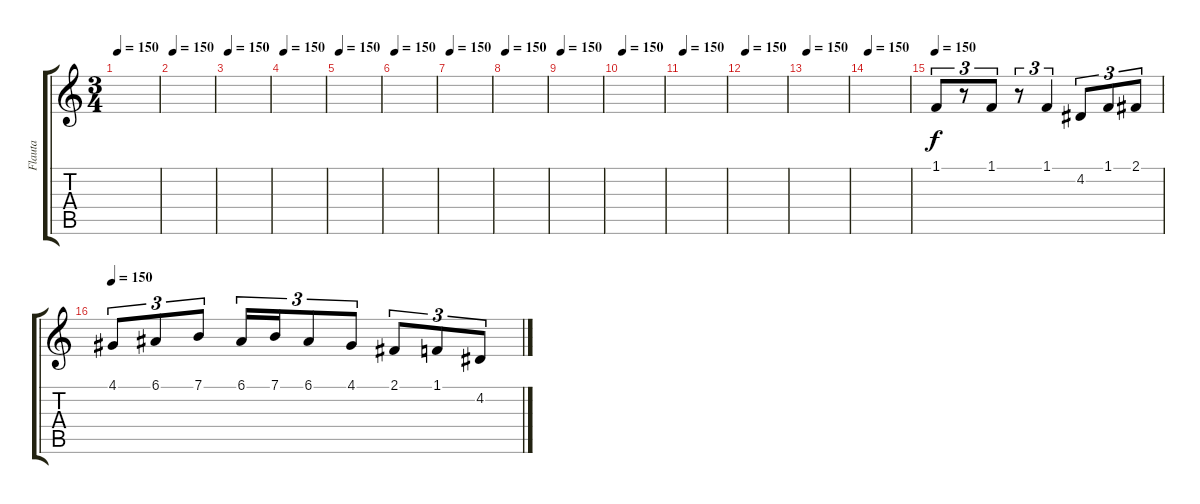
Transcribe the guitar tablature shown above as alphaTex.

\track ("Flauta" "Flauta") {instrument flute}
\staff {score tabs}
\tuning (E4 B3 G3 D3 A2 E2) {hide}
\ts (3 4)
\tempo 150
\clef g2
\ks c
|
\tempo 150
|
\tempo 150
|
\tempo 150
|
\tempo 150
|
\tempo 150
|
\tempo 150
|
\tempo 150
|
\tempo 150
|
\tempo 150
|
\tempo 150
|
\tempo 150
|
\tempo 150
|
\tempo 150
|
\tempo 150
1.1.8{tu (3 2)} r.8{tu (3 2)} 1.1.8{tu (3 2)} r.8{tu (3 2)} 1.1.4{tu (3 2)} 4.2.8{tu (3 2)} 1.1.8{tu (3 2)} 2.1.8{tu (3 2)} |
\tempo 150
4.1.8{tu (3 2)} 6.1.8{tu (3 2)} 7.1.8{tu (3 2)} 6.1.16{tu (3 2)} 7.1.16{tu (3 2)} 6.1.8{tu (3 2)} 4.1.8{tu (3 2)} 2.1.8{tu (3 2)} 1.1.8{tu (3 2)} 4.2.8{tu (3 2)}
